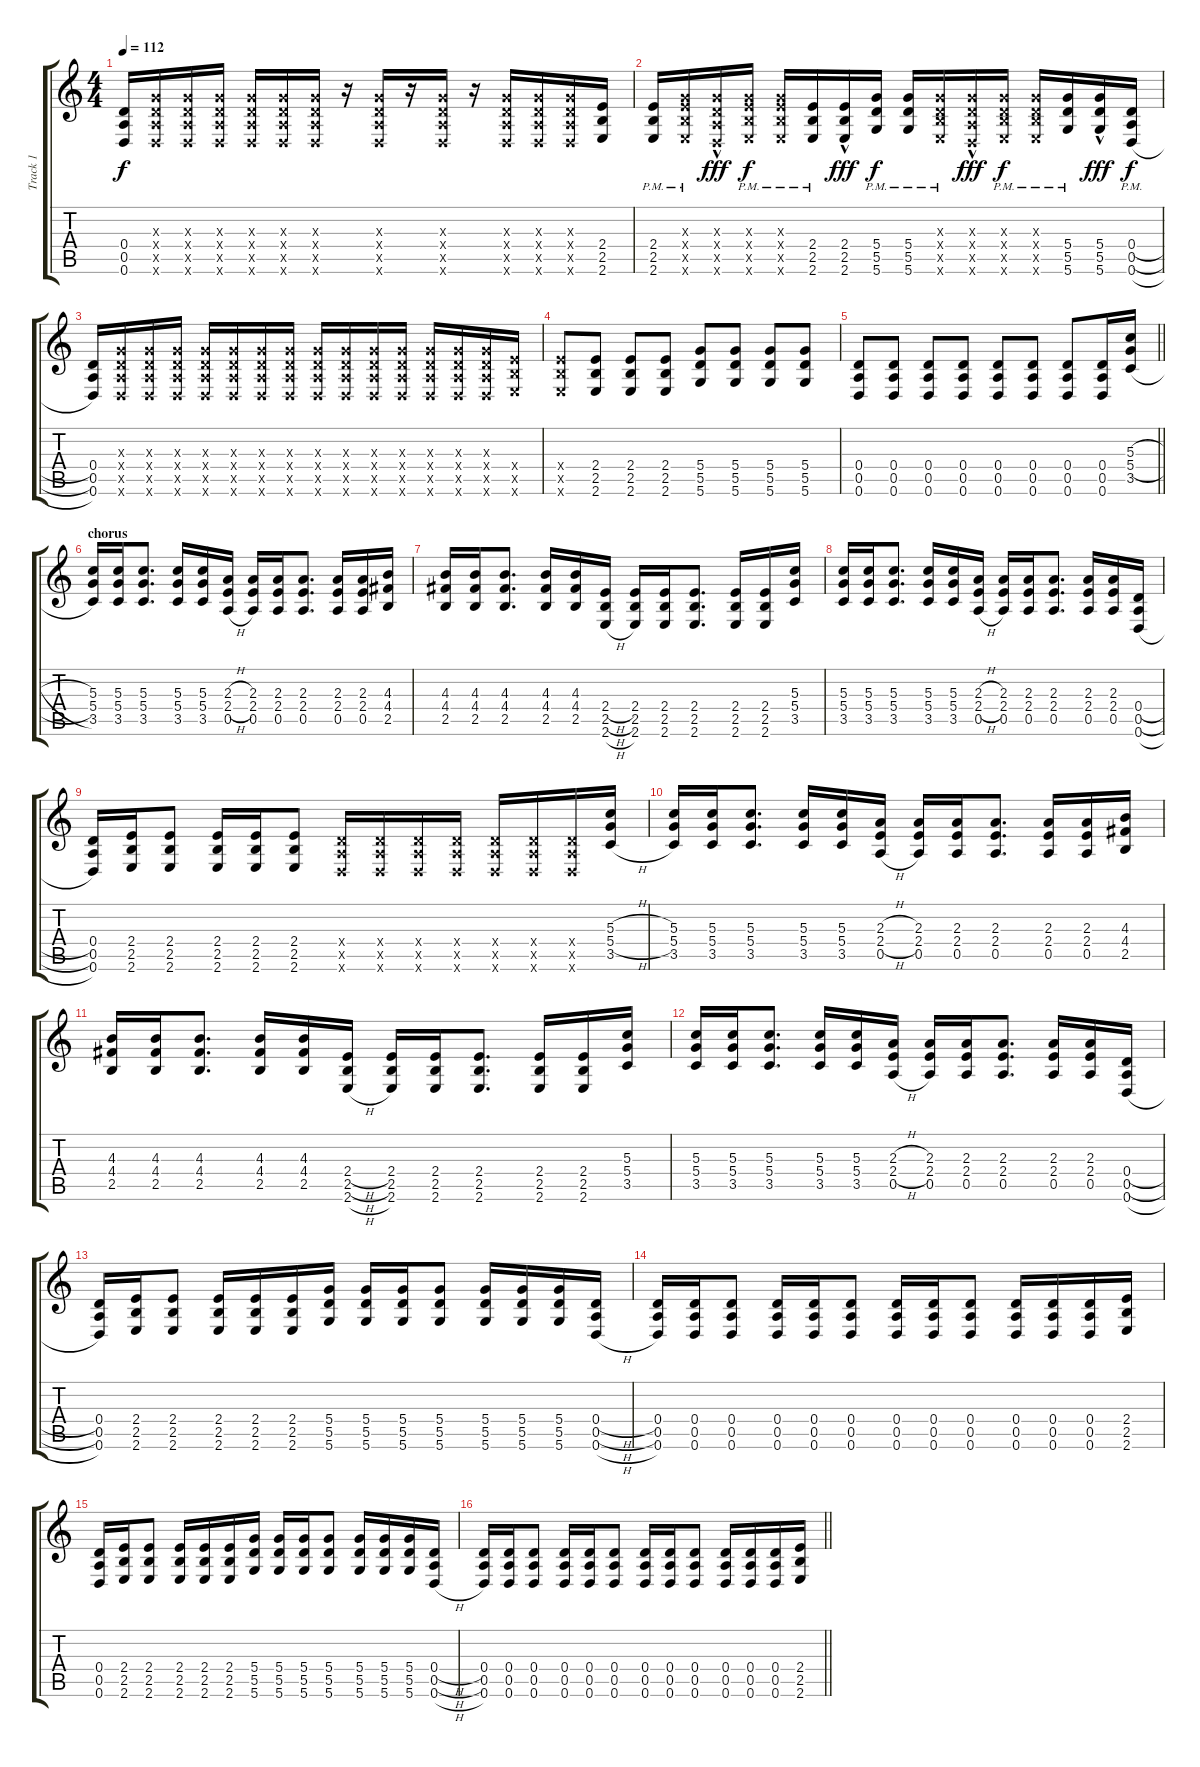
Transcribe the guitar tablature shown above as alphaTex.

\track ("Track 1" "Track 1") {instrument distortionguitar}
\staff {score tabs}
\tuning (E4 B3 G3 D3 A2 D2) {hide}
\ts (4 4)
\tempo 112
\clef g2
\ks c
(0.4 0.5 0.6).16{dy f} (0.3{x} 0.4{x} 0.5{x} 0.6{x}).16 (0.3{x} 0.4{x} 0.5{x} 0.6{x}).16 (0.3{x} 0.4{x} 0.5{x} 0.6{x}).16 (0.3{x} 0.4{x} 0.5{x} 0.6{x}).16 (0.3{x} 0.4{x} 0.5{x} 0.6{x}).16 (0.3{x} 0.4{x} 0.5{x} 0.6{x}).16 r.16 (0.3{x} 0.4{x} 0.5{x} 0.6{x}).16 r.16 (0.3{x} 0.4{x} 0.5{x} 0.6{x}).16 r.16 (0.3{x} 0.4{x} 0.5{x} 0.6{x}).16 (0.3{x} 0.4{x} 0.5{x} 0.6{x}).16 (0.3{x} 0.4{x} 0.5{x} 0.6{x}).16 (2.4 2.5 2.6).16 |
(2.4 2.5{pm} 2.6{pm}).16 (0.3{x} 2.4{x} 2.5{pm x} 2.6{pm x}).16 (0.3{x} 0.4{x} 0.5{hac x} 0.6{hac x}).16{dy fff} (0.3{x} 2.4{x} 2.5{pm x} 2.6{pm x}).16{dy f} (0.3{x} 2.4{x} 2.5{pm x} 2.6{pm x}).16 (2.4 2.5{pm} 2.6{pm}).16 (2.4 2.5{hac} 2.6{hac}).16{dy fff} (5.4 5.5{pm} 5.6{pm}).16{dy f} (5.4 5.5{pm} 5.6{pm}).16 (0.3{x} 0.4{x} 2.5{pm x} 2.6{pm x}).16 (0.3{x} 0.4{x} 0.5{hac x} 0.6{hac x}).16{dy fff} (0.3{x} 0.4{x} 2.5{pm x} 2.6{pm x}).16{dy f} (0.3{x} 0.4{x} 2.5{pm x} 2.6{pm x}).16 (5.4 5.5{pm} 5.6{pm}).16 (5.4 5.5{hac} 5.6{hac}).16{dy fff} (0.4{h} 0.5{h pm} 0.6{h pm}).16{dy f} |
(0.4 0.5 0.6).16 (0.3{x} 0.4{x} 0.5{x} 0.6{x}).16 (0.3{x} 0.4{x} 0.5{x} 0.6{x}).16 (0.3{x} 0.4{x} 0.5{x} 0.6{x}).16 (0.3{x} 0.4{x} 0.5{x} 0.6{x}).16 (0.3{x} 0.4{x} 0.5{x} 0.6{x}).16 (0.3{x} 0.4{x} 0.5{x} 0.6{x}).16 (0.3{x} 0.4{x} 0.5{x} 0.6{x}).16 (0.3{x} 0.4{x} 0.5{x} 0.6{x}).16 (0.3{x} 0.4{x} 0.5{x} 0.6{x}).16 (0.3{x} 0.4{x} 0.5{x} 0.6{x}).16 (0.3{x} 0.4{x} 0.5{x} 0.6{x}).16 (0.3{x} 0.4{x} 0.5{x} 0.6{x}).16 (0.3{x} 0.4{x} 0.5{x} 0.6{x}).16 (0.3{x} 0.4{x} 0.5{x} 0.6{x}).16 (2.4{x} 2.5{x} 2.6{x}).16 |
(2.4{x} 2.5{x} 2.6{x}).8 (2.4 2.5 2.6).8 (2.4 2.5 2.6).8 (2.4 2.5 2.6).8 (5.4 5.5 5.6).8 (5.4 5.5 5.6).8 (5.4 5.5 5.6).8 (5.4 5.5 5.6).8 |
\barLineRight lightlight
(0.4 0.5 0.6).8 (0.4 0.5 0.6).8 (0.4 0.5 0.6).8 (0.4 0.5 0.6).8 (0.4 0.5 0.6).8 (0.4 0.5 0.6).8 (0.4 0.5 0.6).8 (0.4 0.5 0.6).16 (5.3{h} 5.4{h} 3.5{h}).16 |
\section ("" "chorus")
(5.3 5.4 3.5).16 (5.3 5.4 3.5).16 (5.3 5.4 3.5).8{d} (5.3 5.4 3.5).16 (5.3 5.4 3.5).16 (2.3{h} 2.4{h} 0.5{h}).16 (2.3 2.4 0.5).16 (2.3 2.4 0.5).16 (2.3 2.4 0.5).8{d} (2.3 2.4 0.5).16 (2.3 2.4 0.5).16 (4.3 4.4 2.5).16 |
(4.3 4.4 2.5).16 (4.3 4.4 2.5).16 (4.3 4.4 2.5).8{d} (4.3 4.4 2.5).16 (4.3 4.4 2.5).16 (2.4{h} 2.5{h} 2.6{h}).16 (2.4 2.5 2.6).16 (2.4 2.5 2.6).16 (2.4 2.5 2.6).8{d} (2.4 2.5 2.6).16 (2.4 2.5 2.6).16 (5.3 5.4 3.5).16 |
(5.3 5.4 3.5).16 (5.3 5.4 3.5).16 (5.3 5.4 3.5).8{d} (5.3 5.4 3.5).16 (5.3 5.4 3.5).16 (2.3{h} 2.4{h} 0.5{h}).16 (2.3 2.4 0.5).16 (2.3 2.4 0.5).16 (2.3 2.4 0.5).8{d} (2.3 2.4 0.5).16 (2.3 2.4 0.5).16 (0.4{h} 0.5{h} 0.6{h}).16 |
(0.4 0.5 0.6).16 (2.4 2.5 2.6).16 (2.4 2.5 2.6).8 (2.4 2.5 2.6).16 (2.4 2.5 2.6).16 (2.4 2.5 2.6).8 (0.4{x} 0.5{x} 0.6{x}).16 (0.4{x} 0.5{x} 0.6{x}).16 (0.4{x} 0.5{x} 0.6{x}).16 (0.4{x} 0.5{x} 0.6{x}).16 (0.4{x} 0.5{x} 0.6{x}).16 (0.4{x} 0.5{x} 0.6{x}).16 (0.4{x} 0.5{x} 0.6{x}).16 (5.3{h} 5.4{h} 3.5{h}).16 |
(5.3 5.4 3.5).16 (5.3 5.4 3.5).16 (5.3 5.4 3.5).8{d} (5.3 5.4 3.5).16 (5.3 5.4 3.5).16 (2.3{h} 2.4{h} 0.5{h}).16 (2.3 2.4 0.5).16 (2.3 2.4 0.5).16 (2.3 2.4 0.5).8{d} (2.3 2.4 0.5).16 (2.3 2.4 0.5).16 (4.3 4.4 2.5).16 |
(4.3 4.4 2.5).16 (4.3 4.4 2.5).16 (4.3 4.4 2.5).8{d} (4.3 4.4 2.5).16 (4.3 4.4 2.5).16 (2.4{h} 2.5{h} 2.6{h}).16 (2.4 2.5 2.6).16 (2.4 2.5 2.6).16 (2.4 2.5 2.6).8{d} (2.4 2.5 2.6).16 (2.4 2.5 2.6).16 (5.3 5.4 3.5).16 |
(5.3 5.4 3.5).16 (5.3 5.4 3.5).16 (5.3 5.4 3.5).8{d} (5.3 5.4 3.5).16 (5.3 5.4 3.5).16 (2.3{h} 2.4{h} 0.5{h}).16 (2.3 2.4 0.5).16 (2.3 2.4 0.5).16 (2.3 2.4 0.5).8{d} (2.3 2.4 0.5).16 (2.3 2.4 0.5).16 (0.4{h} 0.5{h} 0.6{h}).16 |
(0.4 0.5 0.6).16 (2.4 2.5 2.6).16 (2.4 2.5 2.6).8 (2.4 2.5 2.6).16 (2.4 2.5 2.6).16 (2.4 2.5 2.6).16 (5.4 5.5 5.6).16 (5.4 5.5 5.6).16 (5.4 5.5 5.6).16 (5.4 5.5 5.6).8 (5.4 5.5 5.6).16 (5.4 5.5 5.6).16 (5.4 5.5 5.6).16 (0.4{h} 0.5{h} 0.6{h}).16 |
(0.4 0.5 0.6).16 (0.4 0.5 0.6).16 (0.4 0.5 0.6).8 (0.4 0.5 0.6).16 (0.4 0.5 0.6).16 (0.4 0.5 0.6).8 (0.4 0.5 0.6).16 (0.4 0.5 0.6).16 (0.4 0.5 0.6).8 (0.4 0.5 0.6).16 (0.4 0.5 0.6).16 (0.4 0.5 0.6).16 (2.4 2.5 2.6).16 |
(0.4 0.5 0.6).16 (2.4 2.5 2.6).16 (2.4 2.5 2.6).8 (2.4 2.5 2.6).16 (2.4 2.5 2.6).16 (2.4 2.5 2.6).16 (5.4 5.5 5.6).16 (5.4 5.5 5.6).16 (5.4 5.5 5.6).16 (5.4 5.5 5.6).8 (5.4 5.5 5.6).16 (5.4 5.5 5.6).16 (5.4 5.5 5.6).16 (0.4{h} 0.5{h} 0.6{h}).16 |
\barLineRight lightlight
(0.4 0.5 0.6).16 (0.4 0.5 0.6).16 (0.4 0.5 0.6).8 (0.4 0.5 0.6).16 (0.4 0.5 0.6).16 (0.4 0.5 0.6).8 (0.4 0.5 0.6).16 (0.4 0.5 0.6).16 (0.4 0.5 0.6).8 (0.4 0.5 0.6).16 (0.4 0.5 0.6).16 (0.4 0.5 0.6).16 (2.4 2.5 2.6).16
